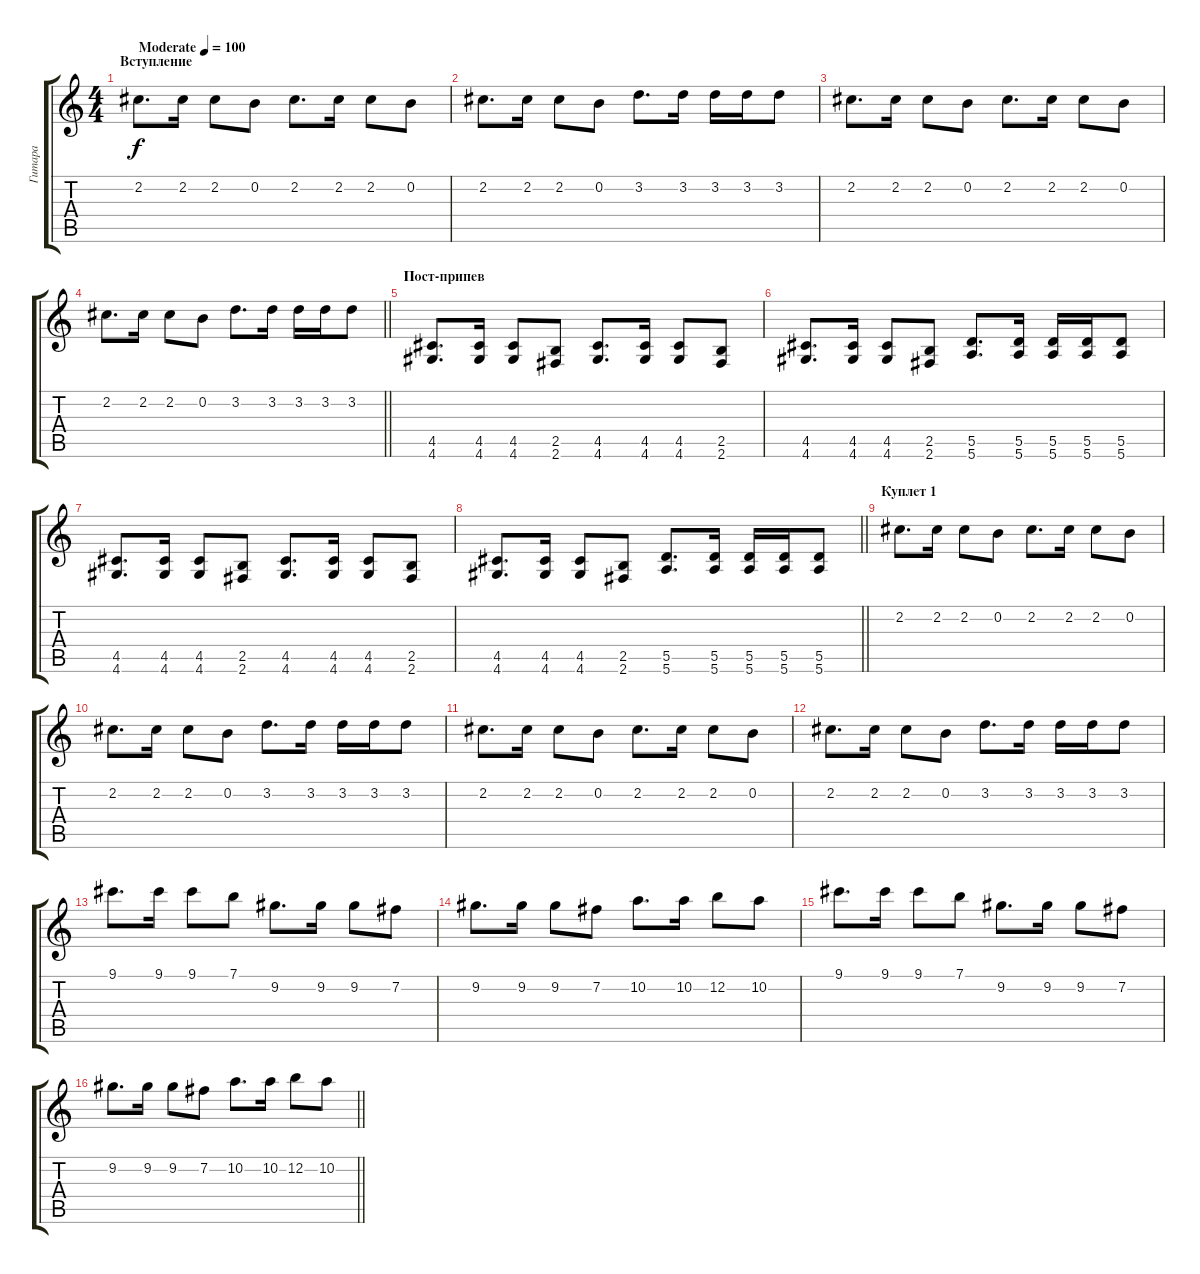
\track ("Гитара" "Гитара") {instrument distortionguitar}
\staff {score tabs}
\tuning (E4 B3 G3 D3 A2 E2) {hide}
\ts (4 4)
\section ("" "Вступление")
\tempo (100 "Moderate")
\clef g2
\ks c
2.2.8{d dy f instrument distortionguitar} 2.2.16 2.2.8 0.2.8 2.2.8{d} 2.2.16 2.2.8 0.2.8 |
2.2.8{d} 2.2.16 2.2.8 0.2.8 3.2.8{d} 3.2.16 3.2.16 3.2.16 3.2.8 |
2.2.8{d} 2.2.16 2.2.8 0.2.8 2.2.8{d} 2.2.16 2.2.8 0.2.8 |
\barLineRight lightlight
2.2.8{d} 2.2.16 2.2.8 0.2.8 3.2.8{d} 3.2.16 3.2.16 3.2.16 3.2.8 |
\section ("" "Пост-припев")
(4.5 4.6).8{d volume 13} (4.5 4.6).16 (4.5 4.6).8 (2.5 2.6).8 (4.5 4.6).8{d} (4.5 4.6).16 (4.5 4.6).8 (2.5 2.6).8 |
(4.5 4.6).8{d} (4.5 4.6).16 (4.5 4.6).8 (2.5 2.6).8 (5.5 5.6).8{d} (5.5 5.6).16 (5.5 5.6).16 (5.5 5.6).16 (5.5 5.6).8 |
(4.5 4.6).8{d} (4.5 4.6).16 (4.5 4.6).8 (2.5 2.6).8 (4.5 4.6).8{d} (4.5 4.6).16 (4.5 4.6).8 (2.5 2.6).8 |
\barLineRight lightlight
(4.5 4.6).8{d} (4.5 4.6).16 (4.5 4.6).8 (2.5 2.6).8 (5.5 5.6).8{d} (5.5 5.6).16 (5.5 5.6).16 (5.5 5.6).16 (5.5 5.6).8 |
\section ("" "Куплет 1")
2.2.8{d volume 16} 2.2.16 2.2.8 0.2.8 2.2.8{d} 2.2.16 2.2.8 0.2.8 |
2.2.8{d} 2.2.16 2.2.8 0.2.8 3.2.8{d} 3.2.16 3.2.16 3.2.16 3.2.8 |
2.2.8{d} 2.2.16 2.2.8 0.2.8 2.2.8{d} 2.2.16 2.2.8 0.2.8 |
2.2.8{d} 2.2.16 2.2.8 0.2.8 3.2.8{d} 3.2.16 3.2.16 3.2.16 3.2.8 |
9.1.8{d} 9.1.16 9.1.8 7.1.8 9.2.8{d} 9.2.16 9.2.8 7.2.8 |
9.2.8{d} 9.2.16 9.2.8 7.2.8 10.2.8{d} 10.2.16 12.2.8 10.2.8 |
9.1.8{d} 9.1.16 9.1.8 7.1.8 9.2.8{d} 9.2.16 9.2.8 7.2.8 |
\barLineRight lightlight
9.2.8{d} 9.2.16 9.2.8 7.2.8 10.2.8{d} 10.2.16 12.2.8 10.2.8
